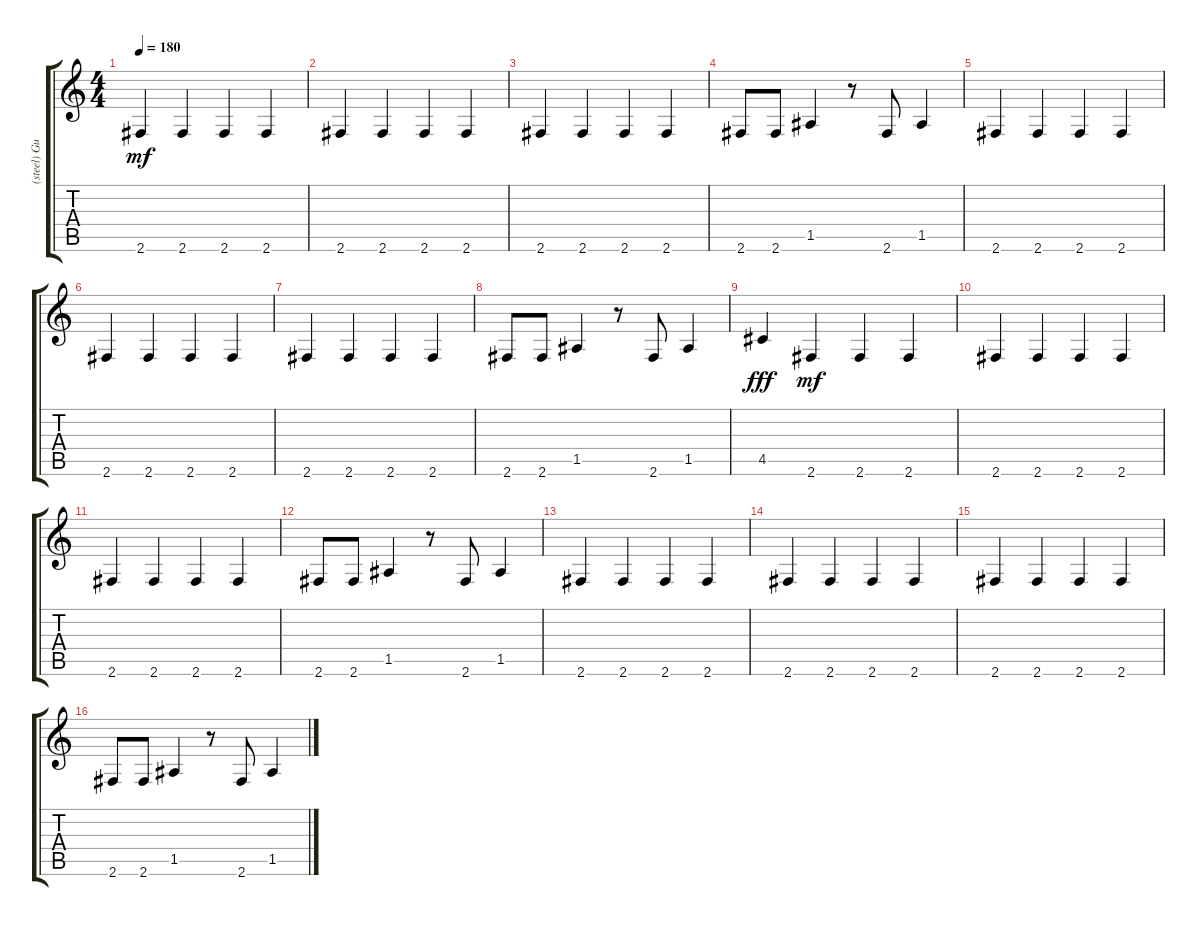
\track ("(steel) Guitar" "(steel) Gu") {instrument acousticguitarsteel}
\staff {score tabs}
\tuning (E4 B3 G3 D3 A2 E2) {hide}
\ts (4 4)
\tempo 180
\clef g2
\ks c
2.6.4{dy mf} 2.6.4 2.6.4 2.6.4 |
2.6.4 2.6.4 2.6.4 2.6.4 |
2.6.4 2.6.4 2.6.4 2.6.4 |
2.6.8 2.6.8 1.5.4 r.8 2.6.8 1.5.4 |
2.6.4 2.6.4 2.6.4 2.6.4 |
2.6.4 2.6.4 2.6.4 2.6.4 |
2.6.4 2.6.4 2.6.4 2.6.4 |
2.6.8 2.6.8 1.5.4 r.8 2.6.8 1.5.4 |
4.5.4{dy fff} 2.6.4{dy mf} 2.6.4 2.6.4 |
2.6.4 2.6.4 2.6.4 2.6.4 |
2.6.4 2.6.4 2.6.4 2.6.4 |
2.6.8 2.6.8 1.5.4 r.8 2.6.8 1.5.4 |
2.6.4 2.6.4 2.6.4 2.6.4 |
2.6.4 2.6.4 2.6.4 2.6.4 |
2.6.4 2.6.4 2.6.4 2.6.4 |
2.6.8 2.6.8 1.5.4 r.8 2.6.8 1.5.4
